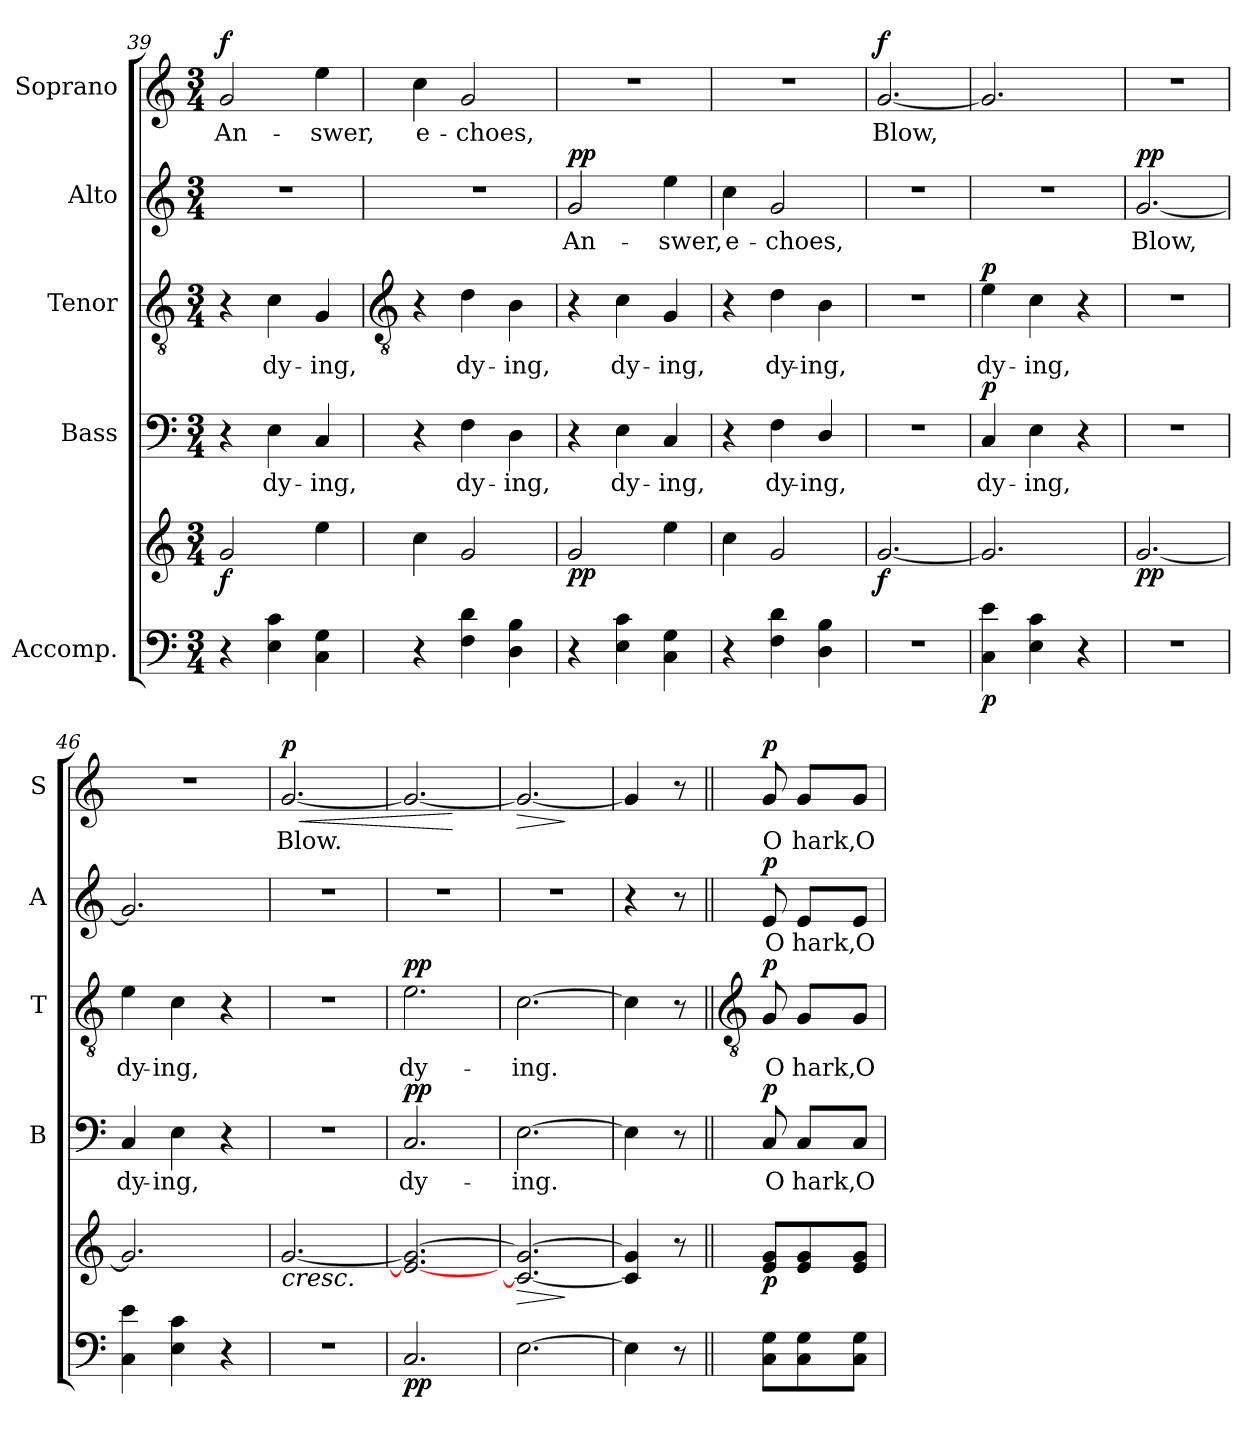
**kern	**kern	**dynam	**kern	**text	**dynam	**kern	**text	**dynam	**kern	**text	**dynam	**kern	**text	**dynam
*part5	*part5	*part5	*part4	*part4	*part4	*part3	*part3	*part3	*part2	*part2	*part2	*part1	*part1	*part1
*staff6	*staff5	*staff5/6	*staff4	*staff4	*staff4	*staff3	*staff3	*staff3	*staff2	*staff2	*staff2	*staff1	*staff1	*staff1
*I"Accomp.	*	*	*I"Bass	*	*	*I"Tenor	*	*	*I"Alto	*	*	*I"Soprano	*	*
*	*	*	*I'B	*	*	*I'T	*	*	*I'A	*	*	*I'S	*	*
*clefF4	*clefG2	*	*clefF4	*	*	*clefGv2	*	*	*clefG2	*	*	*clefG2	*	*
*k[]	*k[]	*	*k[]	*	*	*k[]	*	*	*k[]	*	*	*k[]	*	*
*C:	*C:	*	*C:	*	*	*C:	*	*	*C:	*	*	*C:	*	*
*M3/4	*M3/4	*	*M3/4	*	*	*M3/4	*	*	*M3/4	*	*	*M3/4	*	*
=39	=39	=39	=39	=39	=39	=39	=39	=39	=39	=39	=39	=39	=39	=39
!	!	!LO:DY:b	!	!	!	!	!	!	!LO:N:vis=1	!	!	!	!LO:LY:b	!LO:DY:b
4r	2g	f	4r	.	.	4r	.	.	2.r	.	.	2g	An-	f
!	!	!	!	!LO:LY:b	!	!	!LO:LY:b	!	!	!	!	!	!	!
4E 4c	.	.	4E	dy-	.	4c	dy-	.	.	.	.	.	.	.
!	!	!	!	!LO:LY:b	!	!	!LO:LY:b	!	!	!	!	!	!LO:LY:b	!
4C 4G	4ee	.	4C	-ing,	.	4G	-ing,	.	.	.	.	4ee	-swer,	.
!!LO:LB:g=z
=40	=40	=40	=40	=40	=40	=40	=40	=40	=40	=40	=40	=40	=40	=40
*	*	*	*	*	*	*clefGv2	*	*	*	*	*	*	*	*
!	!	!	!	!	!	!	!	!	!LO:N:vis=1	!	!	!	!LO:LY:b	!
4r	4cc	.	4r	.	.	4r	.	.	2.r	.	.	4cc	e-	.
!	!	!	!	!LO:LY:b	!	!	!LO:LY:b	!	!	!	!	!	!LO:LY:b	!
4F 4d	2g	.	4F	dy-	.	4d	dy-	.	.	.	.	2g	-choes,	.
!	!	!	!	!LO:LY:b	!	!	!LO:LY:b	!	!	!	!	!	!	!
4D 4B	.	.	4D	-ing,	.	4B	-ing,	.	.	.	.	.	.	.
=41	=41	=41	=41	=41	=41	=41	=41	=41	=41	=41	=41	=41	=41	=41
!	!	!LO:DY:b	!	!	!	!	!	!	!	!LO:LY:b	!LO:DY:b	!LO:N:vis=1	!	!
4r	2g	pp	4r	.	.	4r	.	.	2g	An-	pp	2.r	.	.
!	!	!	!	!LO:LY:b	!	!	!LO:LY:b	!	!	!	!	!	!	!
4E 4c	.	.	4E	dy-	.	4c	dy-	.	.	.	.	.	.	.
!	!	!	!	!LO:LY:b	!	!	!LO:LY:b	!	!	!LO:LY:b	!	!	!	!
4C 4G	4ee	.	4C	-ing,	.	4G	-ing,	.	4ee	-swer,	.	.	.	.
=42	=42	=42	=42	=42	=42	=42	=42	=42	=42	=42	=42	=42	=42	=42
!	!	!	!	!	!	!	!	!	!	!LO:LY:b	!	!LO:N:vis=1	!	!
4r	4cc	.	4r	.	.	4r	.	.	4cc	e-	.	2.r	.	.
!	!	!	!	!LO:LY:b	!	!	!LO:LY:b	!	!	!LO:LY:b	!	!	!	!
4F 4d	2g	.	4F	dy-	.	4d	dy-	.	2g	-choes,	.	.	.	.
!	!	!	!	!LO:LY:b	!	!	!LO:LY:b	!	!	!	!	!	!	!
4D 4B	.	.	4D/	-ing,	.	4B	-ing,	.	.	.	.	.	.	.
=43	=43	=43	=43	=43	=43	=43	=43	=43	=43	=43	=43	=43	=43	=43
!LO:N:vis=1	!	!LO:DY:b	!LO:N:vis=1	!	!	!LO:N:vis=1	!	!	!LO:N:vis=1	!	!	!	!LO:LY:b	!LO:DY:b
2.r	[2.g	f	2.r	.	.	2.r	.	.	2.r	.	.	[2.g	Blow,	f
=44	=44	=44	=44	=44	=44	=44	=44	=44	=44	=44	=44	=44	=44	=44
!	!	!LO:DY:b=2	!	!LO:LY:b	!LO:DY:b	!	!LO:LY:b	!LO:DY:b	!LO:N:vis=1	!	!	!	!	!
4C 4e	2.g]	p	4C	dy-	p	4e	dy-	p	2.r	.	.	2.g]	.	.
!	!	!	!	!LO:LY:b	!	!	!LO:LY:b	!	!	!	!	!	!	!
4E 4c	.	.	4E	-ing,	.	4c	-ing,	.	.	.	.	.	.	.
4r	.	.	4r	.	.	4r	.	.	.	.	.	.	.	.
=45	=45	=45	=45	=45	=45	=45	=45	=45	=45	=45	=45	=45	=45	=45
!LO:N:vis=1	!	!LO:DY:b	!LO:N:vis=1	!	!	!LO:N:vis=1	!	!	!	!LO:LY:b	!LO:DY:b	!LO:N:vis=1	!	!
2.r	[2.g	pp	2.r	.	.	2.r	.	.	[2.g	Blow,	pp	2.r	.	.
=46	=46	=46	=46	=46	=46	=46	=46	=46	=46	=46	=46	=46	=46	=46
!	!	!	!	!LO:LY:b	!	!	!LO:LY:b	!	!	!	!	!LO:N:vis=1	!	!
4C 4e	2.g]	.	4C	dy-	.	4e	dy-	.	2.g]	.	.	2.r	.	.
!	!	!	!	!LO:LY:b	!	!	!LO:LY:b	!	!	!	!	!	!	!
4E 4c	.	.	4E	-ing,	.	4c	-ing,	.	.	.	.	.	.	.
4r	.	.	4r	.	.	4r	.	.	.	.	.	.	.	.
=47	=47	=47	=47	=47	=47	=47	=47	=47	=47	=47	=47	=47	=47	=47
!LO:N:vis=1	!	!LO:HP:b	!LO:N:vis=1	!	!	!LO:N:vis=1	!	!	!LO:N:vis=1	!	!	!	!LO:LY:b	!LO:HP:b
!	!	!	!	!	!	!	!	!	!	!	!	!	!	!LO:DY:n=1:b
2.r	[2.g	<	2.r	.	.	2.r	.	.	2.r	.	.	[2.g	Blow.	< p
=48	=48	=48	=48	=48	=48	=48	=48	=48	=48	=48	=48	=48	=48	=48
!	!	!LO:DY:b=2	!	!LO:LY:b	!LO:DY:b	!	!LO:LY:b	!LO:DY:b	!LO:N:vis=1	!	!	!	!	!
2.C	2.e_ 2.g_	pp	2.C	dy-	pp	2.e	dy-	pp	2.r	.	.	2.g_	.	.
.	.	[	.	.	.	.	.	.	.	.	.	.	.	[
=49	=49	=49	=49	=49	=49	=49	=49	=49	=49	=49	=49	=49	=49	=49
!	!	!LO:HP:b	!	!LO:LY:b	!	!	!LO:LY:b	!	!LO:N:vis=1	!	!	!	!	!LO:HP:b
[2.E	2.c_ 2.g_	>	[2.E	-ing.	.	[2.c	-ing.	.	2.r	.	.	2.g_	.	>
.	.	]	.	.	.	.	.	.	.	.	.	.	.	]
=50	=50	=50	=50	=50	=50	=50	=50	=50	=50	=50	=50	=50	=50	=50
4E]	4c] 4g]	.	4E]	.	.	4c]	.	.	4r	.	.	4g]	.	.
8r	8r	.	8r	.	.	8r	.	.	8r	.	.	8r	.	.
!!LO:LB:g=z
=51||	=51||	=51||	=51||	=51||	=51||	=51||	=51||	=51||	=51||	=51||	=51||	=51||	=51||	=51||
*	*	*	*	*	*	*clefGv2	*	*	*	*	*	*	*	*
*^	*	*	*	*	*	*	*	*	*	*	*	*	*	*
!	!	!	!LO:DY:b	!	!LO:LY:b	!LO:DY:b	!	!LO:LY:b	!LO:DY:b	!	!LO:LY:b	!LO:DY:b	!	!LO:LY:b	!LO:DY:b
8C 8GL	4.ryy	8e/ 8g/L	p	8C	O	p	8G	O	p	8e	O	p	8g/	O	p
!	!	!	!	!	!LO:LY:b	!	!	!LO:LY:b	!	!	!LO:LY:b	!	!	!LO:LY:b	!
8C 8G	.	8e 8g	.	8C/L	hark,	.	8G/L	hark,	.	8e/L	hark,	.	8g/L	hark,	.
!	!	!	!	!	!LO:LY:b	!	!	!LO:LY:b	!	!	!LO:LY:b	!	!	!LO:LY:b	!
8C 8GJ	.	8e 8gJ	.	8C/J	O	.	8G/J	O	.	8e/J	O	.	8g/J	O	.
*v	*v	*	*	*	*	*	*	*	*	*	*	*	*	*	*
=	=	=	=	=	=	=	=	=	=	=	=	=	=	=
*-	*-	*-	*-	*-	*-	*-	*-	*-	*-	*-	*-	*-	*-	*-
